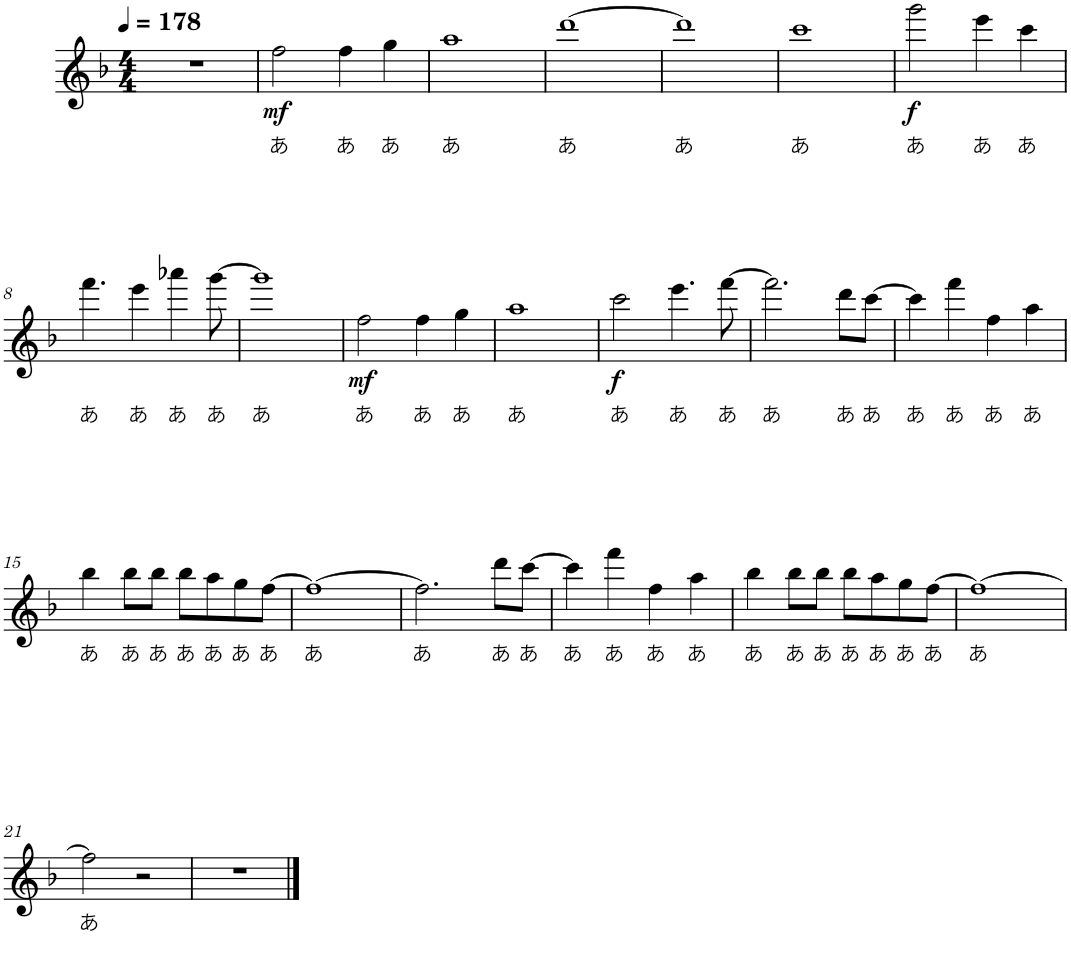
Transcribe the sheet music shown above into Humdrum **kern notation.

**kern	**text	**dynam
*part1	*part1	*part1
*staff1	*staff1	*staff1
*I"Violin	*	*
*I'Vln.	*	*
*clefG2	*	*
*k[b-]	*	*
*M4/4	*	*
*MM178	*	*
=1	=1	=1
1r	.	.
=2	=2	=2
!	!LO:LY:b	!LO:DY:b
2ff\	あ	mf
!	!LO:LY:b	!
4ff\	あ	.
!	!LO:LY:b	!
4gg\	あ	.
=3	=3	=3
!	!LO:LY:b	!
1aa	あ	.
=4	=4	=4
!	!LO:LY:b	!
[1ddd	あ	.
=5	=5	=5
!	!LO:LY:b	!
1ddd]	あ	.
=6	=6	=6
!	!LO:LY:b	!
1ccc	あ	.
=7	=7	=7
!	!LO:LY:b	!LO:DY:b
2ggg\	あ	f
!	!LO:LY:b	!
4eee\	あ	.
!	!LO:LY:b	!
4ccc\	あ	.
!!LO:LB:g=z
=8	=8	=8
!	!LO:LY:b	!
4.fff\	あ	.
!	!LO:LY:b	!
4eee\	あ	.
!	!LO:LY:b	!
4aaa-X\	あ	.
!	!LO:LY:b	!
[8ggg\	あ	.
=9	=9	=9
!	!LO:LY:b	!
1ggg]	あ	.
=10	=10	=10
!	!LO:LY:b	!LO:DY:b
2ff\	あ	mf
!	!LO:LY:b	!
4ff\	あ	.
!	!LO:LY:b	!
4gg\	あ	.
=11	=11	=11
!	!LO:LY:b	!
1aa	あ	.
=12	=12	=12
!	!LO:LY:b	!LO:DY:b
2ccc\	あ	f
!	!LO:LY:b	!
4.eee\	あ	.
!	!LO:LY:b	!
[8fff\	あ	.
=13	=13	=13
!	!LO:LY:b	!
2.fff\]	あ	.
!	!LO:LY:b	!
8ddd\L	あ	.
!	!LO:LY:b	!
[8ccc\J	あ	.
=14	=14	=14
!	!LO:LY:b	!
4ccc\]	あ	.
!	!LO:LY:b	!
4fff\	あ	.
!	!LO:LY:b	!
4ff\	あ	.
!	!LO:LY:b	!
4aa\	あ	.
!!LO:LB:g=z
=15	=15	=15
!	!LO:LY:b	!
4bb-\	あ	.
!	!LO:LY:b	!
8bb-\L	あ	.
!	!LO:LY:b	!
8bb-\J	あ	.
!	!LO:LY:b	!
8bb-\L	あ	.
!	!LO:LY:b	!
8aa\	あ	.
!	!LO:LY:b	!
8gg\	あ	.
!	!LO:LY:b	!
[8ff\J	あ	.
=16	=16	=16
!	!LO:LY:b	!
1ff_	あ	.
=17	=17	=17
!	!LO:LY:b	!
2.ff\]	あ	.
!	!LO:LY:b	!
8ddd\L	あ	.
!	!LO:LY:b	!
[8ccc\J	あ	.
=18	=18	=18
!	!LO:LY:b	!
4ccc\]	あ	.
!	!LO:LY:b	!
4fff\	あ	.
!	!LO:LY:b	!
4ff\	あ	.
!	!LO:LY:b	!
4aa\	あ	.
=19	=19	=19
!	!LO:LY:b	!
4bb-\	あ	.
!	!LO:LY:b	!
8bb-\L	あ	.
!	!LO:LY:b	!
8bb-\J	あ	.
!	!LO:LY:b	!
8bb-\L	あ	.
!	!LO:LY:b	!
8aa\	あ	.
!	!LO:LY:b	!
8gg\	あ	.
!	!LO:LY:b	!
[8ff\J	あ	.
=20	=20	=20
!	!LO:LY:b	!
1ff_	あ	.
!!LO:LB:g=z
=21	=21	=21
!	!LO:LY:b	!
2ff\]	あ	.
2r	.	.
=22	=22	=22
1r	.	.
==	==	==
*-	*-	*-
